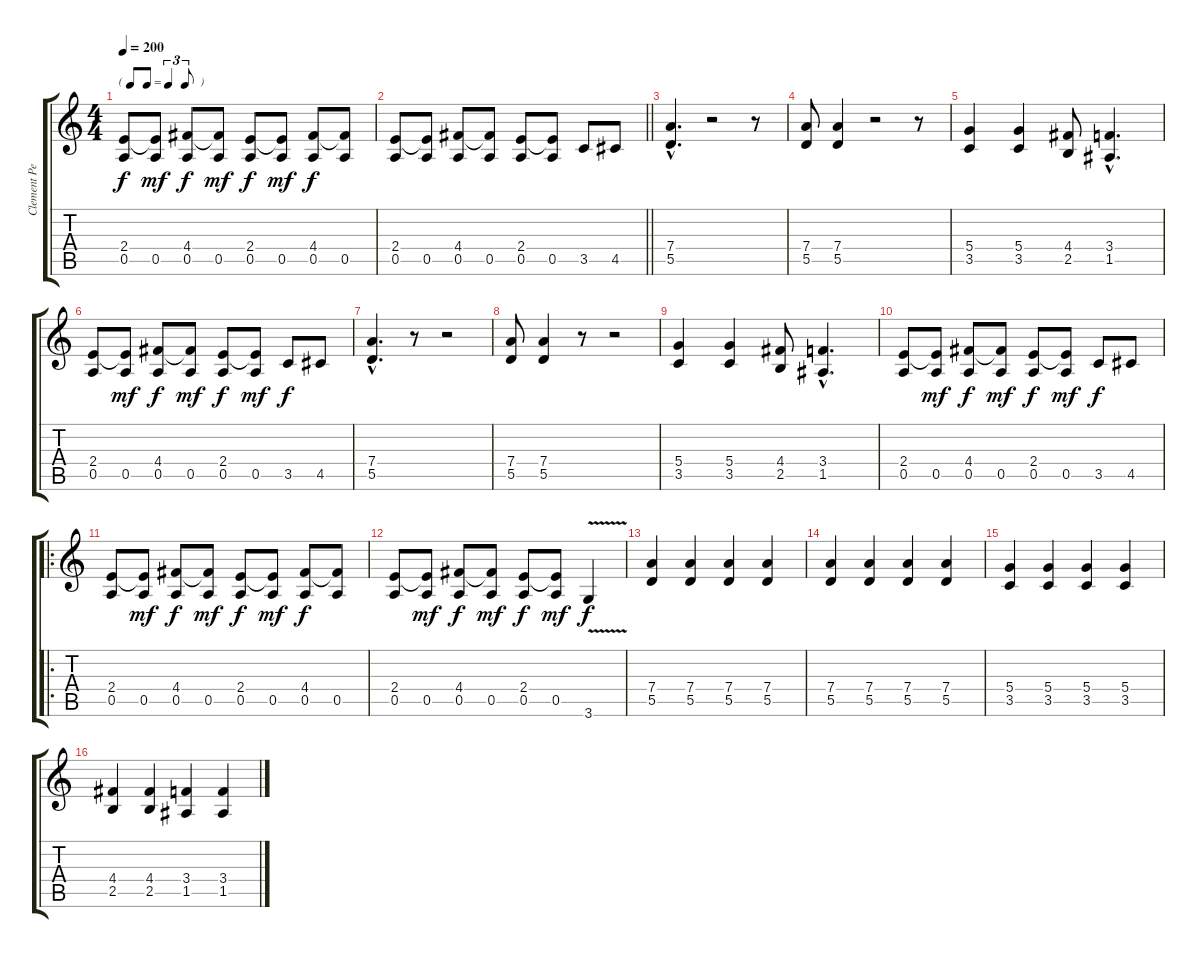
\track ("Clement Peerens" "Clement Pe") {instrument distortionguitar}
\staff {score tabs}
\tuning (E4 B3 G3 D3 A2 E2) {hide}
\ts (4 4)
\tf triplet8th
\tempo 200
\clef g2
\ks c
(2.4 0.5).8{dy f} (2.4{t} 0.5).8{dy mf} (4.4 0.5).8{dy f} (4.4{t} 0.5).8{dy mf} (2.4 0.5).8{dy f} (2.4{t} 0.5).8{dy mf} (4.4 0.5).8{dy f} (4.4{t} 0.5).8 |
\barLineRight lightlight
(2.4 0.5).8 (2.4{t} 0.5).8 (4.4 0.5).8 (4.4{t} 0.5).8 (2.4 0.5).8 (2.4{t} 0.5).8 3.5.8 4.5.8 |
(7.4{hac} 5.5{hac}).4{d} r.2 r.8 |
(7.4 5.5).8 (7.4 5.5).4 r.2 r.8 |
(5.4 3.5).4 (5.4 3.5).4 (4.4 2.5).8 (3.4{hac} 1.5{hac}).4{d} |
(2.4 0.5).8 (2.4{t} 0.5).8{dy mf} (4.4 0.5).8{dy f} (4.4{t} 0.5).8{dy mf} (2.4 0.5).8{dy f} (2.4{t} 0.5).8{dy mf} 3.5.8{dy f} 4.5.8 |
(7.4{hac} 5.5{hac}).4{d} r.8 r.2 |
(7.4 5.5).8 (7.4 5.5).4 r.8 r.2 |
(5.4 3.5).4 (5.4 3.5).4 (4.4 2.5).8 (3.4{hac} 1.5{hac}).4{d} |
(2.4 0.5).8 (2.4{t} 0.5).8{dy mf} (4.4 0.5).8{dy f} (4.4{t} 0.5).8{dy mf} (2.4 0.5).8{dy f} (2.4{t} 0.5).8{dy mf} 3.5.8{dy f} 4.5.8 |
\ro
(2.4 0.5).8 (2.4{t} 0.5).8{dy mf} (4.4 0.5).8{dy f} (4.4{t} 0.5).8{dy mf} (2.4 0.5).8{dy f} (2.4{t} 0.5).8{dy mf} (4.4 0.5).8{dy f} (4.4{t} 0.5).8 |
(2.4 0.5).8 (2.4{t} 0.5).8{dy mf} (4.4 0.5).8{dy f} (4.4{t} 0.5).8{dy mf} (2.4 0.5).8{dy f} (2.4{t} 0.5).8{dy mf} 3.6{v}.4{dy f} |
(7.4 5.5).4 (7.4 5.5).4 (7.4 5.5).4 (7.4 5.5).4 |
(7.4 5.5).4 (7.4 5.5).4 (7.4 5.5).4 (7.4 5.5).4 |
(5.4 3.5).4 (5.4 3.5).4 (5.4 3.5).4 (5.4 3.5).4 |
(4.4 2.5).4 (4.4 2.5).4 (3.4 1.5).4 (3.4 1.5).4
